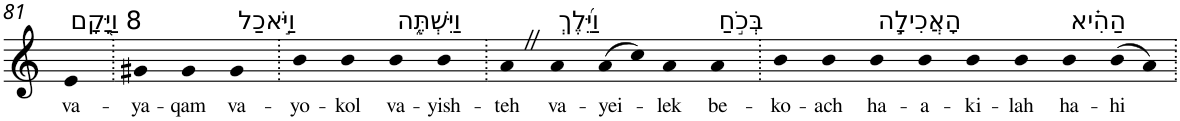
**kern	**text
*part1	*part1
*staff1	*staff1
*I"Piano	*
*I'Pno	*
!!LO:PB:g=z
*clefG2	*
*k[]	*
=81	=81
!LO:TX:a:t=8 וַיָּ֖קָם	!
!	!LO:LY:b
4e	va-
=82.	=82.
!	!LO:LY:b
4g#X	-ya-
!	!LO:LY:b
4g#	-qam
!LO:TX:a:t=וַיֹּ֣אכַל	!
!	!LO:LY:b
4g#	va-
=83.	=83.
!	!LO:LY:b
4b	-yo-
!	!LO:LY:b
4b	-kol
!LO:TX:a:t=וַיִּשְׁתֶּ֑ה	!
!	!LO:LY:b
4b	va-
!	!LO:LY:b
4b	-yish-
=84.	=84.
!	!LO:LY:b
4aZ	-teh
!LO:TX:a:t=וַיֵּ֜לֶךְ	!
!	!LO:LY:b
4a	va-
!	!LO:LY:b
(>8a	-yei-
8cc)	.
!	!LO:LY:b
4a	-lek
!LO:TX:a:t=בְּכֹ֣חַ	!
!	!LO:LY:b
4a	be-
=85.	=85.
!	!LO:LY:b
4b	-ko-
!	!LO:LY:b
4b	-ach
!LO:TX:a:t=הָאֲכִילָ֣ה	!
!	!LO:LY:b
4b	ha-
!	!LO:LY:b
4b	-a-
!	!LO:LY:b
4b	-ki-
!	!LO:LY:b
4b	-lah
!LO:TX:a:t=הַהִ֗יא	!
!	!LO:LY:b
4b	ha-
!	!LO:LY:b
(>8b	-hi
8a)	.
=.	=.
*-	*-
